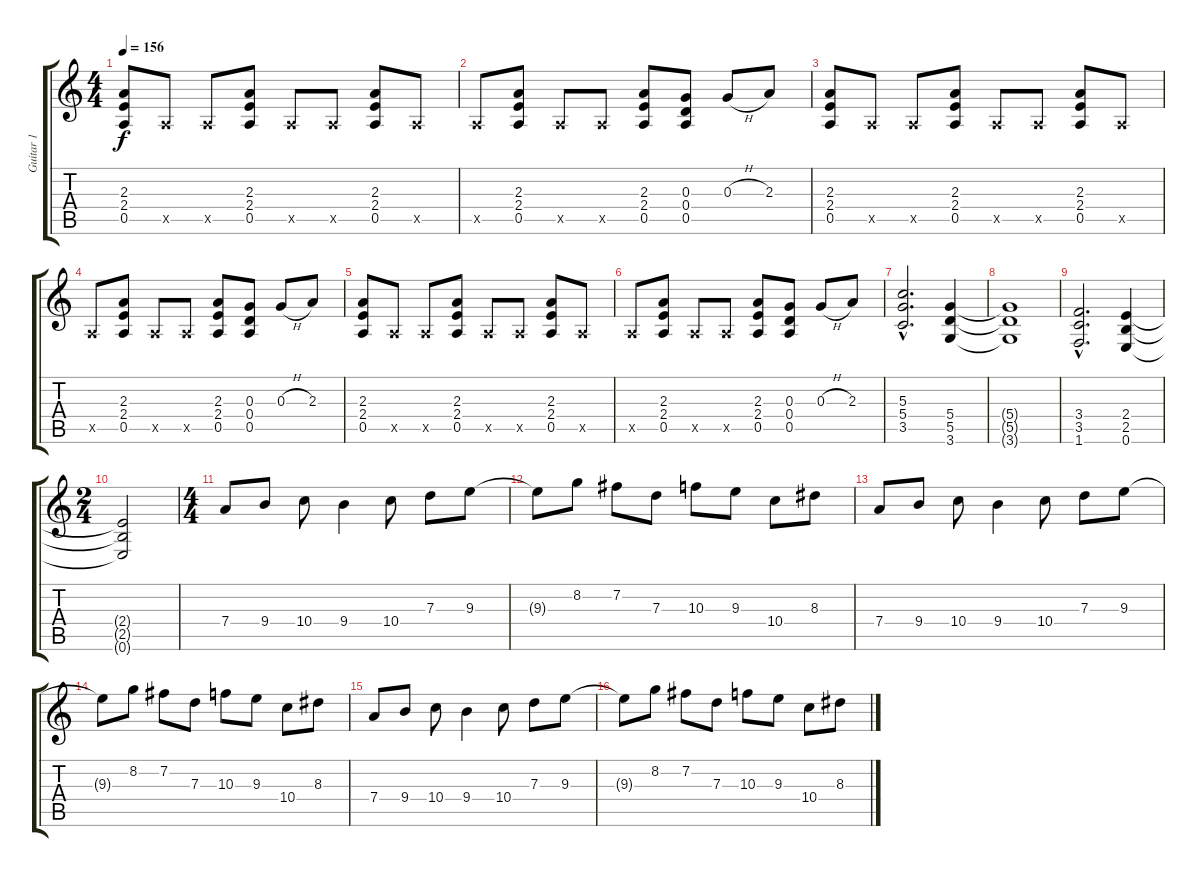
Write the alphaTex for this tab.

\track ("Guitar 1" "Guitar 1") {instrument distortionguitar}
\staff {score tabs}
\tuning (E4 B3 G3 D3 A2 E2) {hide}
\ts (4 4)
\tempo 156
\clef g2
\ks c
(2.3 2.4 0.5).8{dy f} 0.5{x}.8 0.5{x}.8 (2.3 2.4 0.5).8 0.5{x}.8 0.5{x}.8 (2.3 2.4 0.5).8 0.5{x}.8 |
0.5{x}.8 (2.3 2.4 0.5).8 0.5{x}.8 0.5{x}.8 (2.3 2.4 0.5).8 (0.3 0.4 0.5).8 0.3{h}.8 2.3.8 |
(2.3 2.4 0.5).8 0.5{x}.8 0.5{x}.8 (2.3 2.4 0.5).8 0.5{x}.8 0.5{x}.8 (2.3 2.4 0.5).8 0.5{x}.8 |
0.5{x}.8 (2.3 2.4 0.5).8 0.5{x}.8 0.5{x}.8 (2.3 2.4 0.5).8 (0.3 0.4 0.5).8 0.3{h}.8 2.3.8 |
(2.3 2.4 0.5).8 0.5{x}.8 0.5{x}.8 (2.3 2.4 0.5).8 0.5{x}.8 0.5{x}.8 (2.3 2.4 0.5).8 0.5{x}.8 |
0.5{x}.8 (2.3 2.4 0.5).8 0.5{x}.8 0.5{x}.8 (2.3 2.4 0.5).8 (0.3 0.4 0.5).8 0.3{h}.8 2.3.8 |
(5.3{hac} 5.4{hac} 3.5{hac}).2{d} (5.4 5.5 3.6).4 |
(5.4{t} 5.5{t} 3.6{t}).1 |
(3.4{hac} 3.5{hac} 1.6{hac}).2{d} (2.4 2.5 0.6).4 |
\ts (2 4)
(2.4{t} 2.5{t} 0.6{t}).2 |
\ts (4 4)
7.4.8 9.4.8 10.4.8 9.4.4 10.4.8 7.3.8 9.3.8 |
9.3{t}.8 8.2.8 7.2.8 7.3.8 10.3.8 9.3.8 10.4.8 8.3.8 |
7.4.8 9.4.8 10.4.8 9.4.4 10.4.8 7.3.8 9.3.8 |
9.3{t}.8 8.2.8 7.2.8 7.3.8 10.3.8 9.3.8 10.4.8 8.3.8 |
7.4.8 9.4.8 10.4.8 9.4.4 10.4.8 7.3.8 9.3.8 |
9.3{t}.8 8.2.8 7.2.8 7.3.8 10.3.8 9.3.8 10.4.8 8.3.8
